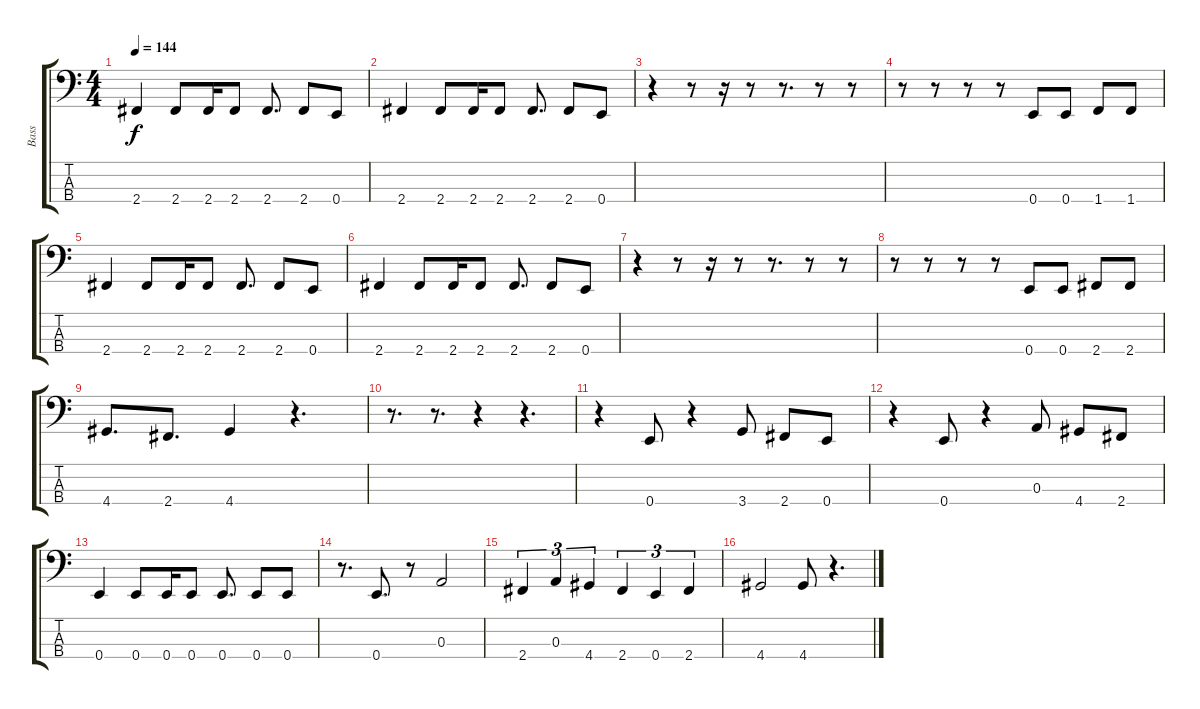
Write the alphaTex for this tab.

\track ("Bass" "Bass") {instrument electricbasspick}
\staff {score tabs}
\tuning (G2 D2 A1 E1) {hide}
\ts (4 4)
\tempo 144
\clef f4
\ks c
2.4.4{dy f} 2.4.8 2.4.16 2.4.8 2.4.8{d} 2.4.8 0.4.8 |
2.4.4 2.4.8 2.4.16 2.4.8 2.4.8{d} 2.4.8 0.4.8 |
r.4 r.8 r.16 r.8 r.8{d} r.8 r.8 |
r.8 r.8 r.8 r.8 0.4.8 0.4.8 1.4.8 1.4.8 |
2.4.4 2.4.8 2.4.16 2.4.8 2.4.8{d} 2.4.8 0.4.8 |
2.4.4 2.4.8 2.4.16 2.4.8 2.4.8{d} 2.4.8 0.4.8 |
r.4 r.8 r.16 r.8 r.8{d} r.8 r.8 |
r.8 r.8 r.8 r.8 0.4.8 0.4.8 2.4.8 2.4.8 |
4.4.8{d} 2.4.8{d} 4.4.4 r.4{d} |
r.8{d} r.8{d} r.4 r.4{d} |
r.4 0.4.8 r.4 3.4.8 2.4.8 0.4.8 |
r.4 0.4.8 r.4 0.3.8 4.4.8 2.4.8 |
0.4.4 0.4.8 0.4.16 0.4.8 0.4.8{d} 0.4.8 0.4.8 |
r.8{d} 0.4.8{d} r.8 0.3.2 |
2.4.4{tu (3 2)} 0.3.4{tu (3 2)} 4.4.4{tu (3 2)} 2.4.4{tu (3 2)} 0.4.4{tu (3 2)} 2.4.4{tu (3 2)} |
4.4.2 4.4.8 r.4{d}
